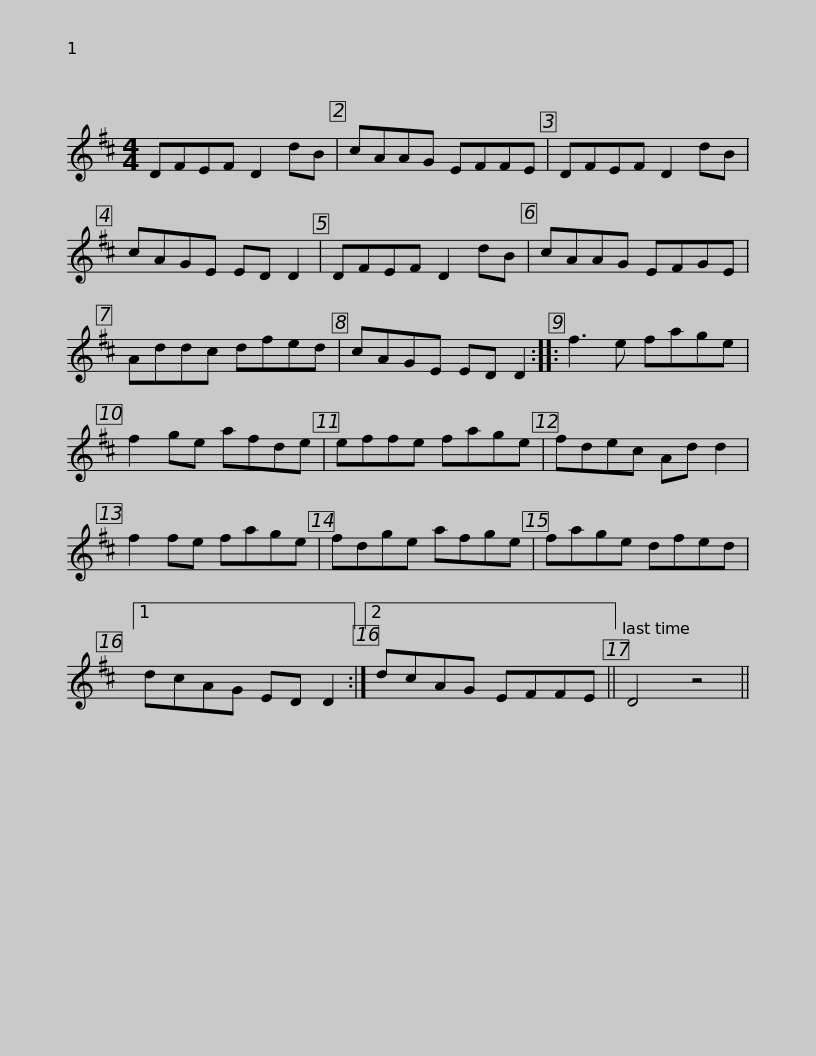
X:1
L:1/8
M:4/4
I:linebreak $
K:D
V:1 treble
V:1
 DFEF D2 dB | cAAG EFFE | DFEF D2 dB | cAGE ED D2 | DFEF D2 dB | %5
 cAAG EFGE |$ Addc dfed | cAGE ED D2 :: f3 e fage | f2 ge afde | %10
 effe fage | fdec Ad d2 |$ f2 fe fage | fdge afge | fage dfed |1 %15
 dcAG ED D2 :|2 dcAG EFFE || D4 z4 || %18
